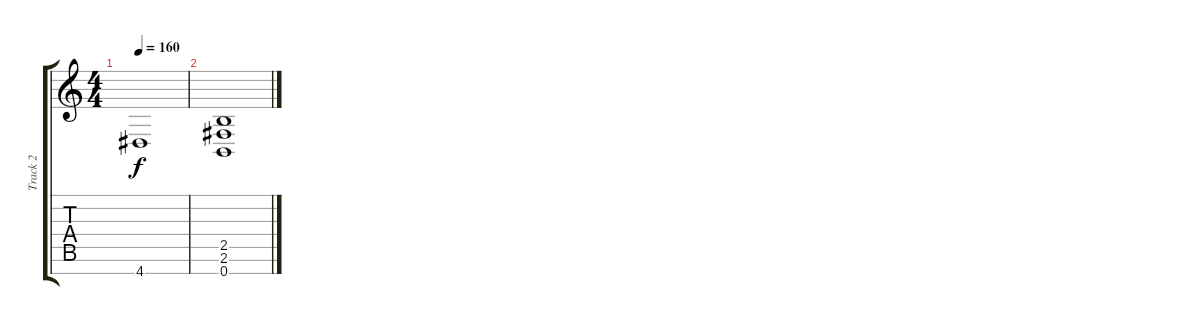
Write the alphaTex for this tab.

\track ("Track 2" "Track 2") {instrument distortionguitar}
\staff {score tabs}
\tuning (E4 B3 G3 D3 A2 E2 B1) {hide}
\ts (4 4)
\tempo 160
\clef g2
\ks c
4.7{t}.1{dy f} |
(2.5 2.6 0.7).1
